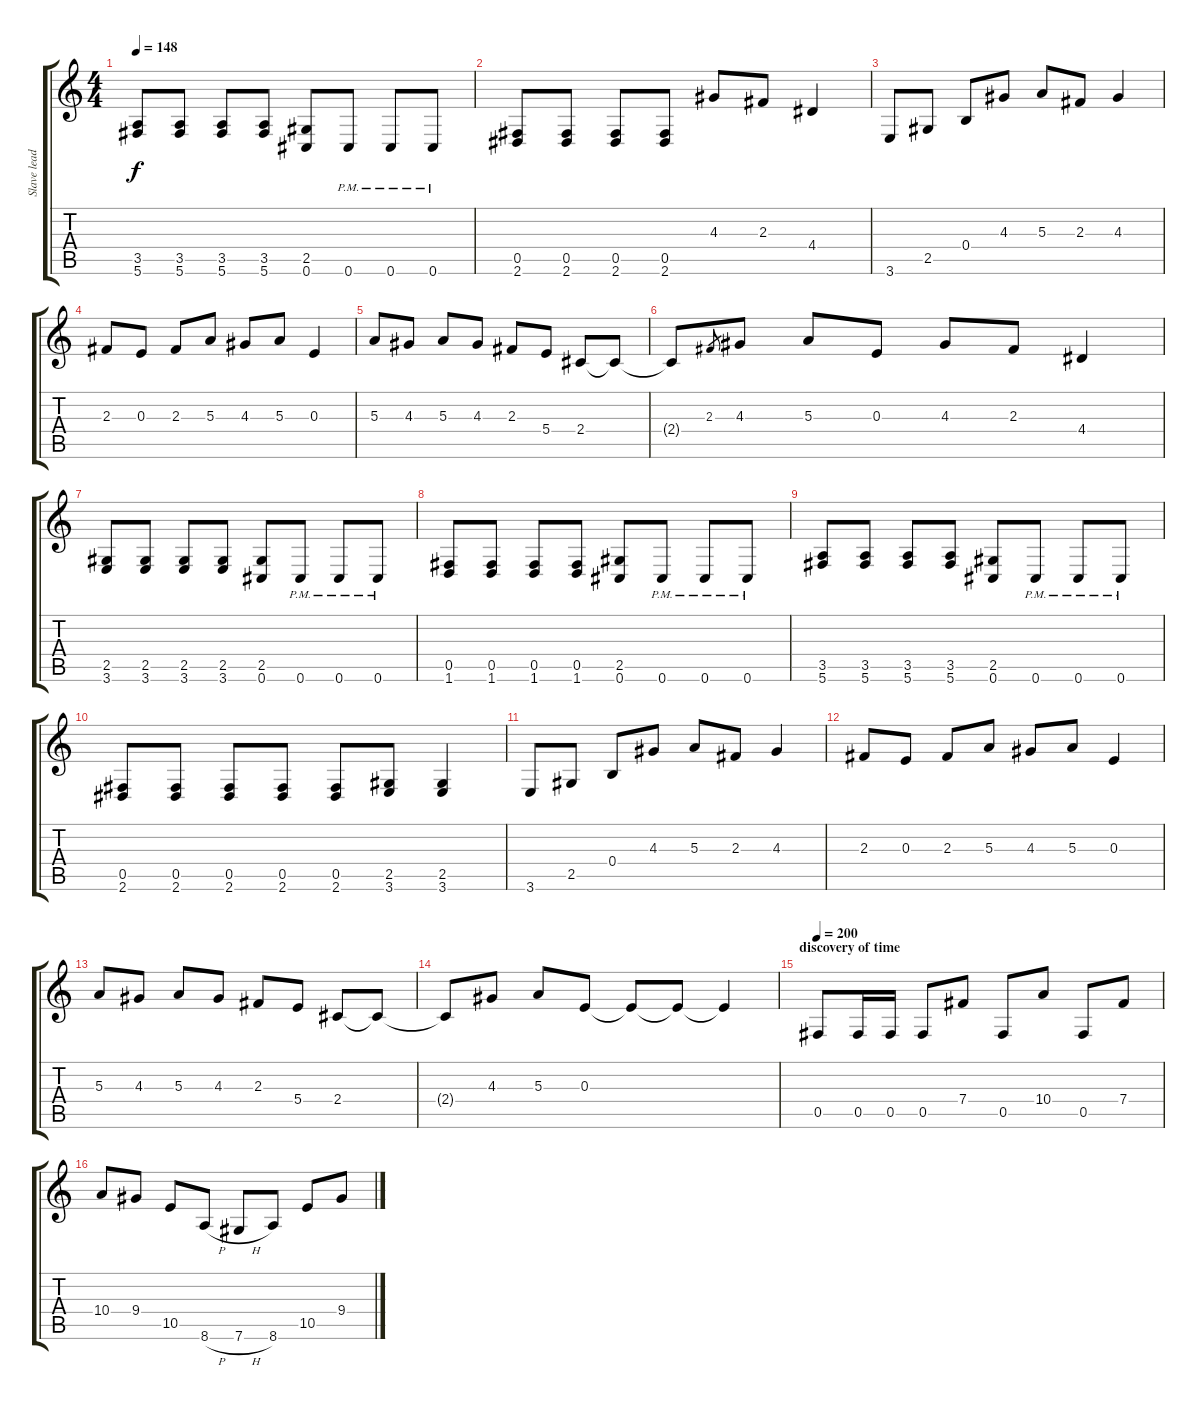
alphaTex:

\track ("Slave lead guitar(fred)" "Slave lead") {instrument distortionguitar}
\staff {score tabs}
\tuning (Db4 Ab3 E3 B2 Gb2 Db2) {hide}
\ts (4 4)
\tempo 148
\clef g2
\ks c
(3.5 5.6).8{dy f} (3.5 5.6).8 (3.5 5.6).8 (3.5 5.6).8 (2.5 0.6).8 0.6{pm}.8 0.6{pm}.8 0.6{pm}.8 |
(0.5 2.6).8 (0.5 2.6).8 (0.5 2.6).8 (0.5 2.6).8 4.3.8 2.3.8 4.4.4 |
3.6.8 2.5.8 0.4.8 4.3.8 5.3.8 2.3.8 4.3.4 |
2.3.8 0.3.8 2.3.8 5.3.8 4.3.8 5.3.8 0.3.4 |
5.3.8 4.3.8 5.3.8 4.3.8 2.3.8 5.4.8 2.4.8 2.4{t}.8 |
2.4{t}.8 2.3.8{gr} 4.3.8 5.3.8 0.3.8 4.3.8 2.3.8 4.4.4 |
(2.5 3.6).8 (2.5 3.6).8 (2.5 3.6).8 (2.5 3.6).8 (2.5 0.6).8 0.6{pm}.8 0.6{pm}.8 0.6{pm}.8 |
(0.5 1.6).8 (0.5 1.6).8 (0.5 1.6).8 (0.5 1.6).8 (2.5 0.6).8 0.6{pm}.8 0.6{pm}.8 0.6{pm}.8 |
(3.5 5.6).8 (3.5 5.6).8 (3.5 5.6).8 (3.5 5.6).8 (2.5 0.6).8 0.6{pm}.8 0.6{pm}.8 0.6{pm}.8 |
(0.5 2.6).8 (0.5 2.6).8 (0.5 2.6).8 (0.5 2.6).8 (0.5 2.6).8 (2.5 3.6).8 (2.5 3.6).4 |
3.6.8 2.5.8 0.4.8 4.3.8 5.3.8 2.3.8 4.3.4 |
2.3.8 0.3.8 2.3.8 5.3.8 4.3.8 5.3.8 0.3.4 |
5.3.8 4.3.8 5.3.8 4.3.8 2.3.8 5.4.8 2.4.8 2.4{t}.8 |
2.4{t}.8 4.3.8 5.3.8 0.3.8 0.3{t}.8 0.3{t}.8 0.3{t}.4 |
\section ("" "discovery of time")
\tempo 200
0.5.8 0.5.16 0.5.16 0.5.8 7.4.8 0.5.8 10.4.8 0.5.8 7.4.8 |
10.4.8 9.4.8 10.5.8 8.6{h}.8 7.6{h}.8 8.6.8 10.5.8 9.4.8
